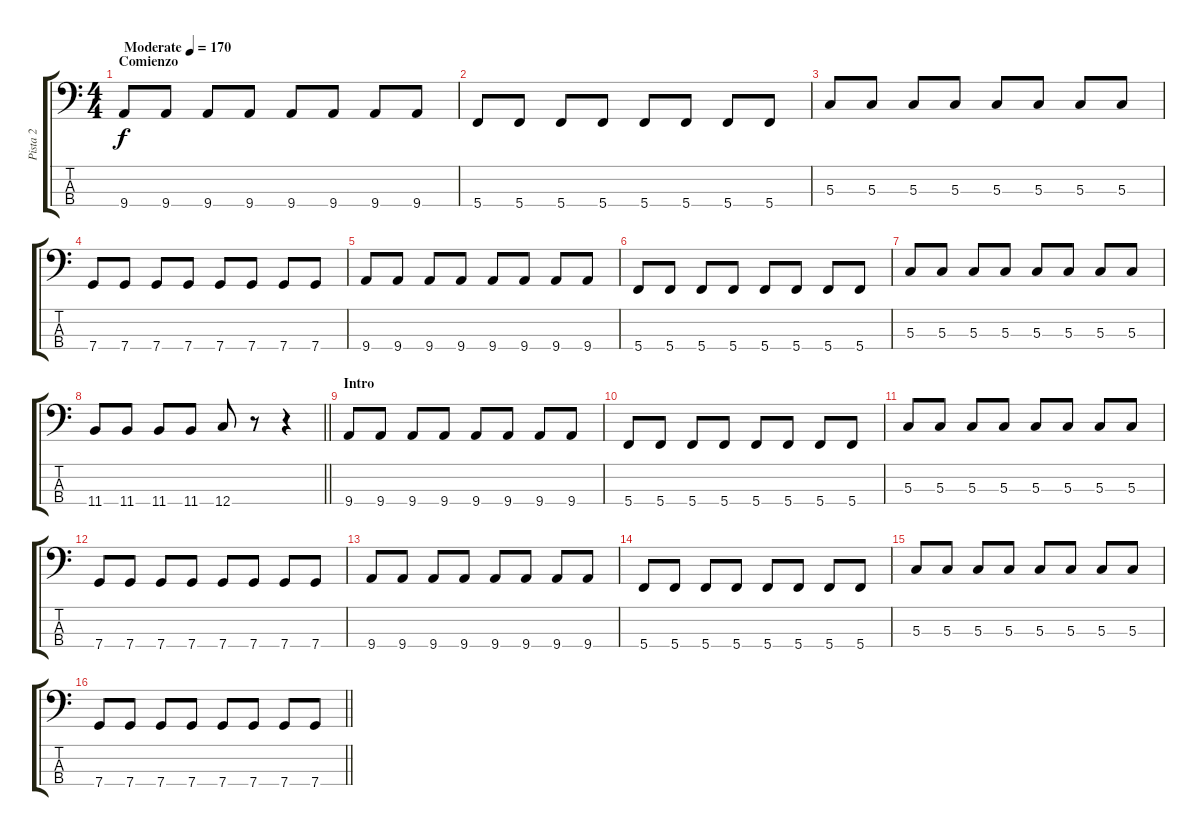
\track ("Pista 2" "Pista 2") {instrument electricbasspick}
\staff {score tabs}
\tuning (F2 C2 G1 C1) {hide}
\ts (4 4)
\section ("" "Comienzo")
\tempo (170 "Moderate")
\clef f4
\ks c
9.4.8{dy f instrument electricbasspick} 9.4.8 9.4.8 9.4.8 9.4.8 9.4.8 9.4.8 9.4.8 |
5.4.8 5.4.8 5.4.8 5.4.8 5.4.8 5.4.8 5.4.8 5.4.8 |
5.3.8 5.3.8 5.3.8 5.3.8 5.3.8 5.3.8 5.3.8 5.3.8 |
7.4.8 7.4.8 7.4.8 7.4.8 7.4.8 7.4.8 7.4.8 7.4.8 |
9.4.8 9.4.8 9.4.8 9.4.8 9.4.8 9.4.8 9.4.8 9.4.8 |
5.4.8 5.4.8 5.4.8 5.4.8 5.4.8 5.4.8 5.4.8 5.4.8 |
5.3.8 5.3.8 5.3.8 5.3.8 5.3.8 5.3.8 5.3.8 5.3.8 |
\barLineRight lightlight
11.4.8 11.4.8 11.4.8 11.4.8 12.4.8 r.8 r.4 |
\section ("" "Intro")
9.4.8 9.4.8 9.4.8 9.4.8 9.4.8 9.4.8 9.4.8 9.4.8 |
5.4.8 5.4.8 5.4.8 5.4.8 5.4.8 5.4.8 5.4.8 5.4.8 |
5.3.8 5.3.8 5.3.8 5.3.8 5.3.8 5.3.8 5.3.8 5.3.8 |
7.4.8 7.4.8 7.4.8 7.4.8 7.4.8 7.4.8 7.4.8 7.4.8 |
9.4.8 9.4.8 9.4.8 9.4.8 9.4.8 9.4.8 9.4.8 9.4.8 |
5.4.8 5.4.8 5.4.8 5.4.8 5.4.8 5.4.8 5.4.8 5.4.8 |
5.3.8 5.3.8 5.3.8 5.3.8 5.3.8 5.3.8 5.3.8 5.3.8 |
\barLineRight lightlight
7.4.8 7.4.8 7.4.8 7.4.8 7.4.8 7.4.8 7.4.8 7.4.8
